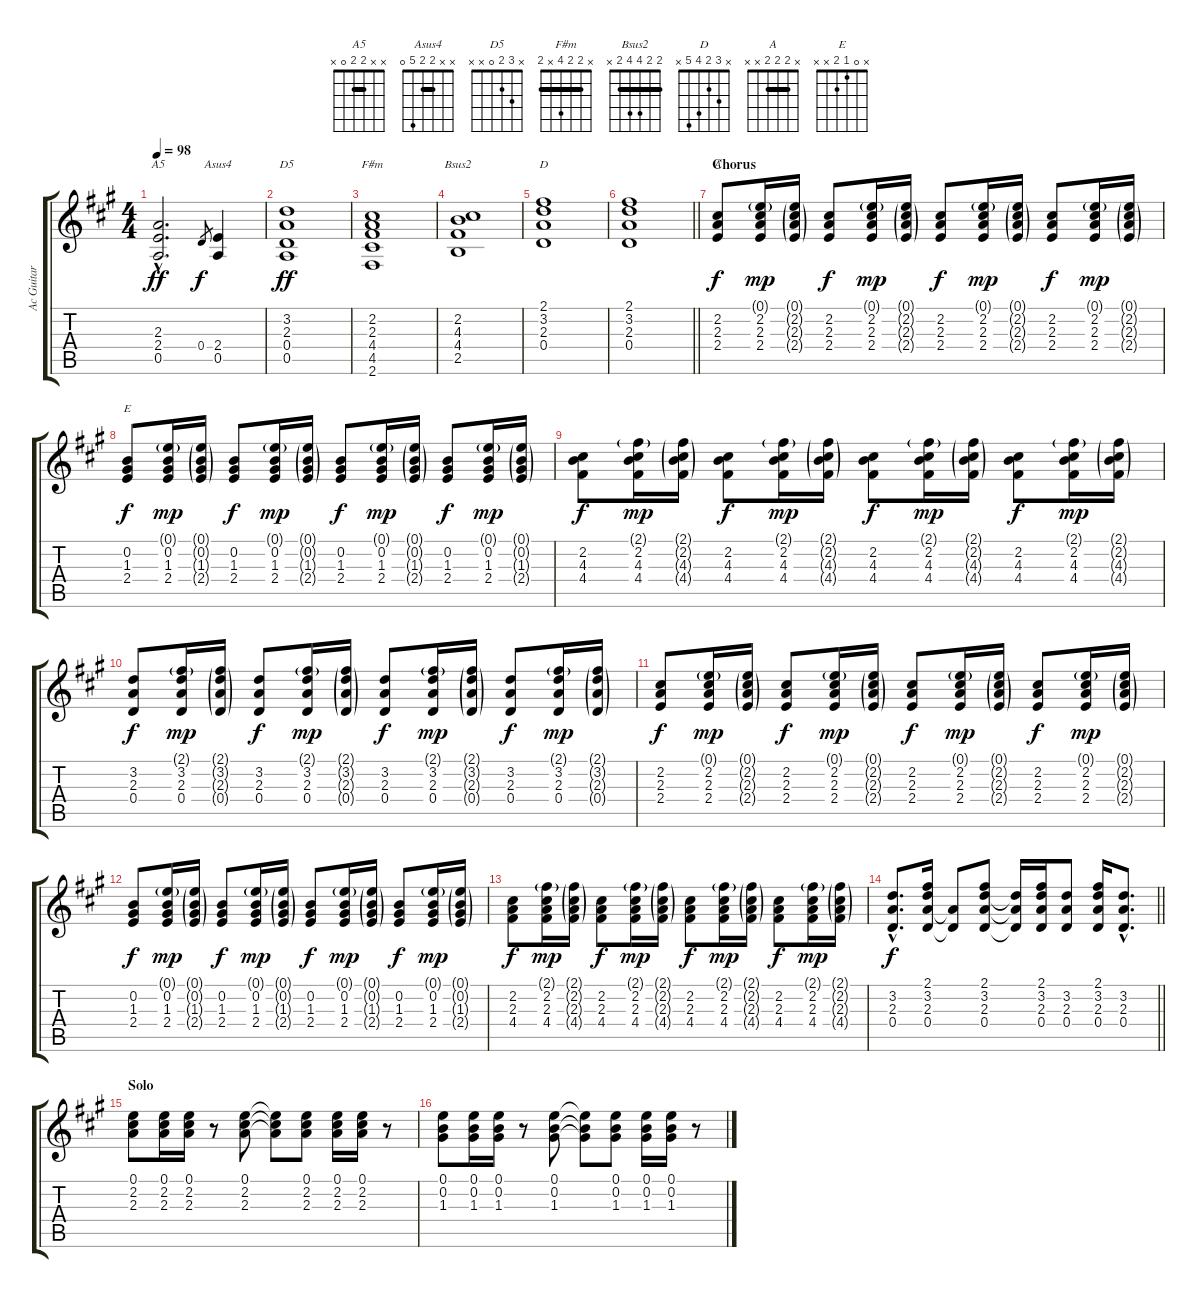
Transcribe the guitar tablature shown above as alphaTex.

\track ("Ac Guitar" "Ac Guitar") {instrument acousticguitarsteel}
\staff {score tabs}
\tuning (E4 B3 G3 D3 A2 E2) {hide}
\chord ("A5" x x 2 2 0 x) {barre 2}
\chord ("Asus4" x x 2 2 5 0) {barre 2}
\chord ("D5" x 3 2 0 x x)
\chord ("F#m" x 2 2 4 x 2) {barre 2}
\chord ("Bsus2" 2 2 4 4 2 x) {barre 2}
\chord ("D" x 3 2 4 5 x)
\chord ("A" x 2 2 2 x x) {barre 2}
\chord ("E" x 0 1 2 x x)
\ts (4 4)
\tempo 98
\clef g2
\ks a
(2.3{hac} 2.4{hac} 0.5{hac}).2{d ch "A5" dy ff} 0.4.8{gr dy f} (2.4 0.5).4{ch "Asus4"} |
(3.2 2.3 0.4 0.5).1{ch "D5" dy ff} |
(2.2 2.3 4.4 4.5 2.6).1{ch "F#m"} |
(2.2 4.3 4.4 2.5).1{ch "Bsus2"} |
(2.1 3.2 2.3 0.4).1{ch "D"} |
\barLineRight lightlight
(2.1 3.2 2.3 0.4).1 |
\section ("" "Chorus")
(2.2 2.3 2.4).8{ch "A" dy f} (0.1{g} 2.2 2.3 2.4).16{dy mp} (0.1{g} 2.2{g} 2.3{g} 2.4{g}).16 (2.2 2.3 2.4).8{dy f} (0.1{g} 2.2 2.3 2.4).16{dy mp} (0.1{g} 2.2{g} 2.3{g} 2.4{g}).16 (2.2 2.3 2.4).8{dy f} (0.1{g} 2.2 2.3 2.4).16{dy mp} (0.1{g} 2.2{g} 2.3{g} 2.4{g}).16 (2.2 2.3 2.4).8{dy f} (0.1{g} 2.2 2.3 2.4).16{dy mp} (0.1{g} 2.2{g} 2.3{g} 2.4{g}).16 |
(0.2 1.3 2.4).8{ch "E" dy f} (0.1{g} 0.2 1.3 2.4).16{dy mp} (0.1{g} 0.2{g} 1.3{g} 2.4{g}).16 (0.2 1.3 2.4).8{dy f} (0.1{g} 0.2 1.3 2.4).16{dy mp} (0.1{g} 0.2{g} 1.3{g} 2.4{g}).16 (0.2 1.3 2.4).8{dy f} (0.1{g} 0.2 1.3 2.4).16{dy mp} (0.1{g} 0.2{g} 1.3{g} 2.4{g}).16 (0.2 1.3 2.4).8{dy f} (0.1{g} 0.2 1.3 2.4).16{dy mp} (0.1{g} 0.2{g} 1.3{g} 2.4{g}).16 |
(2.2 4.3 4.4).8{dy f} (2.1{g} 2.2 4.3 4.4).16{dy mp} (2.1{g} 2.2{g} 4.3{g} 4.4{g}).16 (2.2 4.3 4.4).8{dy f} (2.1{g} 2.2 4.3 4.4).16{dy mp} (2.1{g} 2.2{g} 4.3{g} 4.4{g}).16 (2.2 4.3 4.4).8{dy f} (2.1{g} 2.2 4.3 4.4).16{dy mp} (2.1{g} 2.2{g} 4.3{g} 4.4{g}).16 (2.2 4.3 4.4).8{dy f} (2.1{g} 2.2 4.3 4.4).16{dy mp} (2.1{g} 2.2{g} 4.3{g} 4.4{g}).16 |
(3.2 2.3 0.4).8{dy f} (2.1{g} 3.2 2.3 0.4).16{dy mp} (2.1{g} 3.2{g} 2.3{g} 0.4{g}).16 (3.2 2.3 0.4).8{dy f} (2.1{g} 3.2 2.3 0.4).16{dy mp} (2.1{g} 3.2{g} 2.3{g} 0.4{g}).16 (3.2 2.3 0.4).8{dy f} (2.1{g} 3.2 2.3 0.4).16{dy mp} (2.1{g} 3.2{g} 2.3{g} 0.4{g}).16 (3.2 2.3 0.4).8{dy f} (2.1{g} 3.2 2.3 0.4).16{dy mp} (2.1{g} 3.2{g} 2.3{g} 0.4{g}).16 |
(2.2 2.3 2.4).8{dy f} (0.1{g} 2.2 2.3 2.4).16{dy mp} (0.1{g} 2.2{g} 2.3{g} 2.4{g}).16 (2.2 2.3 2.4).8{dy f} (0.1{g} 2.2 2.3 2.4).16{dy mp} (0.1{g} 2.2{g} 2.3{g} 2.4{g}).16 (2.2 2.3 2.4).8{dy f} (0.1{g} 2.2 2.3 2.4).16{dy mp} (0.1{g} 2.2{g} 2.3{g} 2.4{g}).16 (2.2 2.3 2.4).8{dy f} (0.1{g} 2.2 2.3 2.4).16{dy mp} (0.1{g} 2.2{g} 2.3{g} 2.4{g}).16 |
(0.2 1.3 2.4).8{dy f} (0.1{g} 0.2 1.3 2.4).16{dy mp} (0.1{g} 0.2{g} 1.3{g} 2.4{g}).16 (0.2 1.3 2.4).8{dy f} (0.1{g} 0.2 1.3 2.4).16{dy mp} (0.1{g} 0.2{g} 1.3{g} 2.4{g}).16 (0.2 1.3 2.4).8{dy f} (0.1{g} 0.2 1.3 2.4).16{dy mp} (0.1{g} 0.2{g} 1.3{g} 2.4{g}).16 (0.2 1.3 2.4).8{dy f} (0.1{g} 0.2 1.3 2.4).16{dy mp} (0.1{g} 0.2{g} 1.3{g} 2.4{g}).16 |
(2.2 2.3 4.4).8{dy f} (2.1{g} 2.2 2.3 4.4).16{dy mp} (2.1{g} 2.2{g} 2.3{g} 4.4{g}).16 (2.2 2.3 4.4).8{dy f} (2.1{g} 2.2 2.3 4.4).16{dy mp} (2.1{g} 2.2{g} 2.3{g} 4.4{g}).16 (2.2 2.3 4.4).8{dy f} (2.1{g} 2.2 2.3 4.4).16{dy mp} (2.1{g} 2.2{g} 2.3{g} 4.4{g}).16 (2.2 2.3 4.4).8{dy f} (2.1{g} 2.2 2.3 4.4).16{dy mp} (2.1{g} 2.2{g} 2.3{g} 4.4{g}).16 |
\barLineRight lightlight
(3.2{hac} 2.3{hac} 0.4{hac}).8{d dy f} (2.1 3.2 2.3 0.4).16 (2.3{t} 0.4{t}).8 (2.1 3.2 2.3 0.4).8 (3.2{t} 2.3{t} 0.4{t}).16 (2.1 3.2 2.3 0.4).16 (3.2 2.3 0.4).8 (2.1 3.2 2.3 0.4).16 (3.2{hac} 2.3{hac} 0.4{hac}).8{d} |
\section ("" "Solo")
(0.1 2.2 2.3).8 (0.1 2.2 2.3).16 (0.1 2.2 2.3).16 r.8 (0.1 2.2 2.3).8 (0.1{t} 2.2{t} 2.3{t}).8 (0.1 2.2 2.3).8 (0.1 2.2 2.3).16 (0.1 2.2 2.3).16 r.8 |
(0.1 0.2 1.3).8 (0.1 0.2 1.3).16 (0.1 0.2 1.3).16 r.8 (0.1 0.2 1.3).8 (0.1{t} 0.2{t} 1.3{t}).8 (0.1 0.2 1.3).8 (0.1 0.2 1.3).16 (0.1 0.2 1.3).16 r.8
